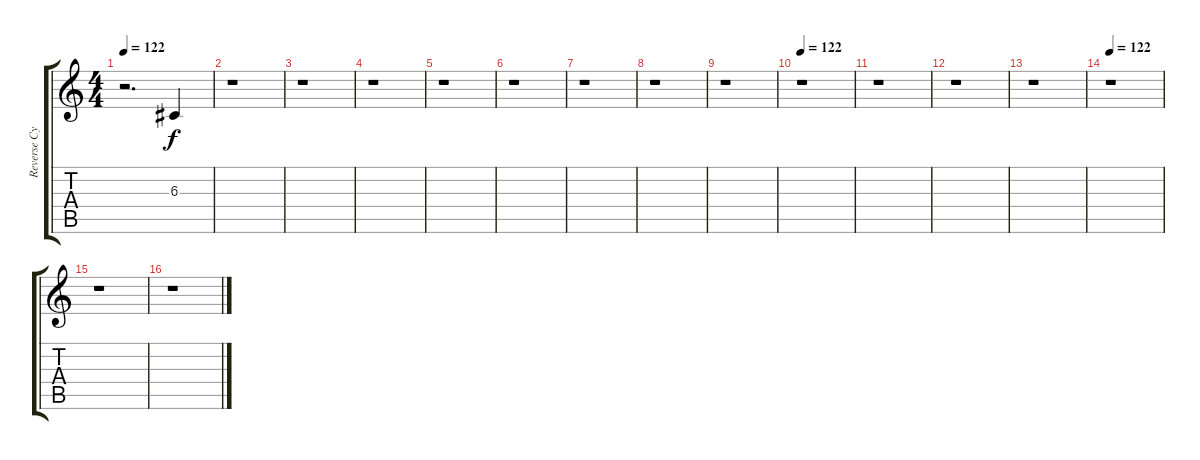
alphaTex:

\track ("Reverse Cymbal" "Reverse Cy") {instrument reversecymbal}
\staff {score tabs}
\tuning (E4 B3 G3 D3 A2 E2) {hide}
\ts (4 4)
\tempo 122
\clef g2
\ks c
r.2{d dy f} 6.3.4{instrument reversecymbal} |
r.1 |
r.1 |
r.1 |
r.1 |
r.1 |
r.1 |
r.1 |
r.1 |
\tempo 122
r.1 |
r.1 |
r.1 |
r.1 |
\tempo 122
r.1 |
r.1 |
r.1
